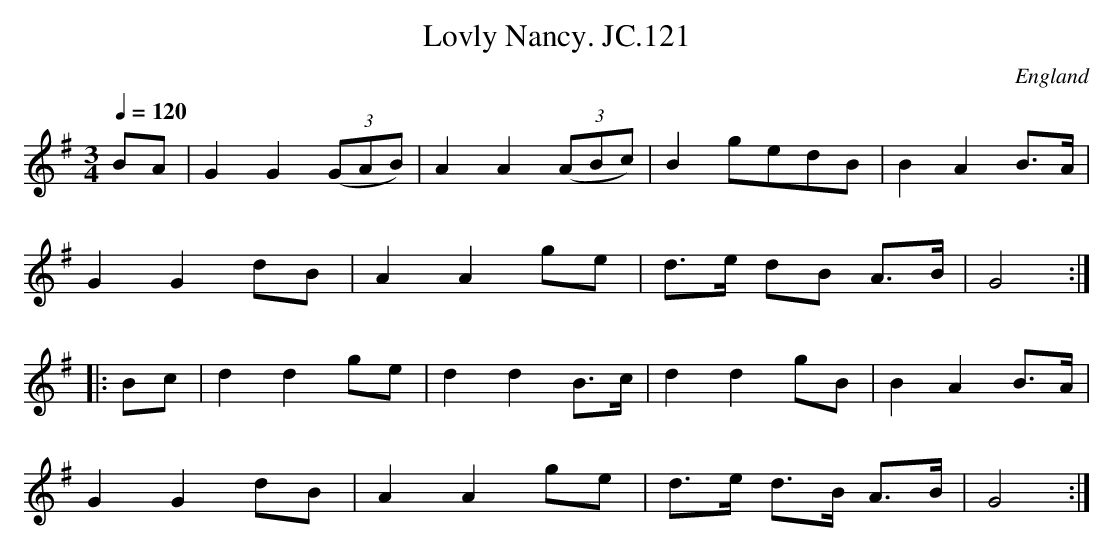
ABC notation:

X:1
T:Lovly Nancy. JC.121
O:England
M:3/4
L:1/8
Q:1/4=120
K:G major
BA|\
G2G2((3GAB)|A2A2((3ABc)|B2gedB|B2A2B>A|!
G2G2dB|A2A2ge|d>e dB A>B|G4:|!
|:Bc|d2d2ge|d2d2B>c|d2d2gB|B2A2B>A|!
G2G2dB|A2A2ge|d>e d>B A>B|G4:|
